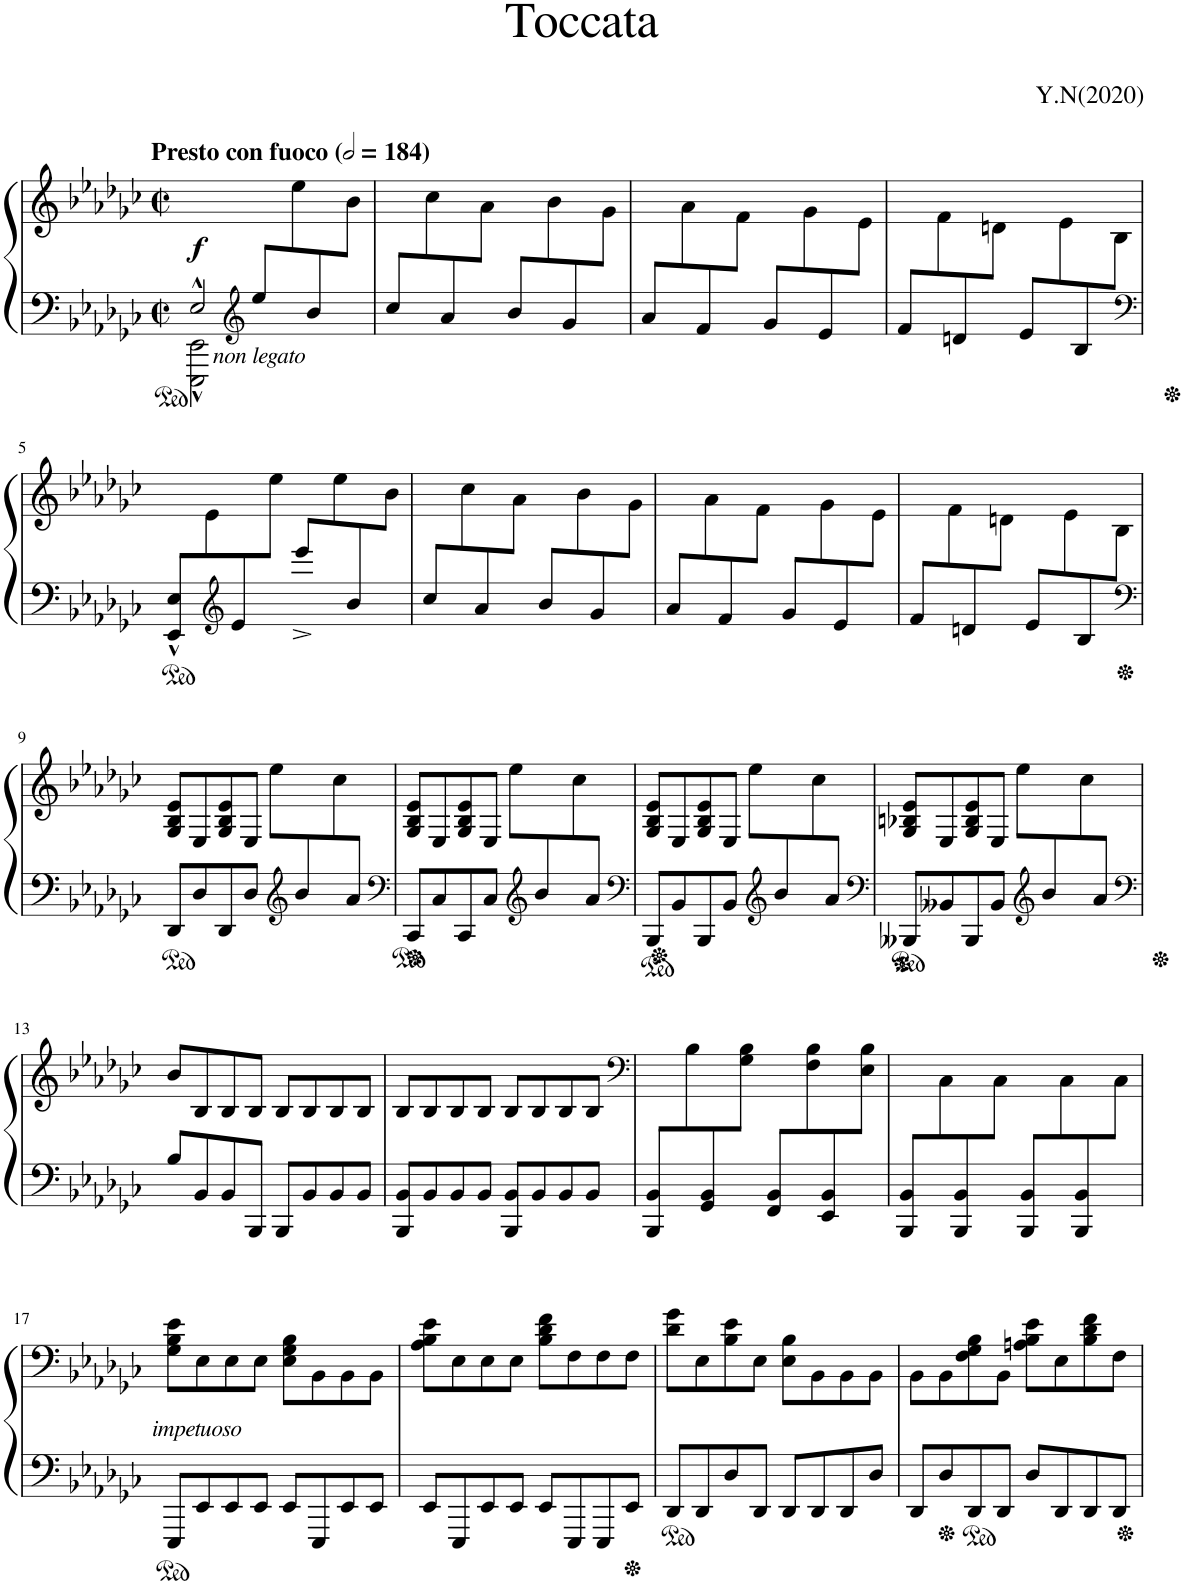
**kern	**kern	**dynam
*part1	*part1	*part1
*staff2	*staff1	*staff1/2
*I"ピアノ	*	*
*clefF4	*clefG2	*
*k[b-e-a-d-g-c-]	*k[b-e-a-d-g-c-]	*
*M2/2	*M2/2	*
*met(c|)	*met(c|)	*
*MM368	*MM368	*
=1	=1	=1
*^	*	*
!	!	!LO:TX:a:B:t=Presto con fuoco (	!
!	!	!LO:TX:a:B:t=)	!
!	!	!	!LO:DY:b
2E-^^/	2EEE-\^^ 2EE-\^^	8ryy	f
*clefG2	*	*	*
!LO:TX:b:i:t=non legato	!	!	!
8ee-/L	2ryy	.	.
8ryy	.	8ee-\	.
8b-/	.	8ryy	.
8ryy	.	8b-\J	.
=2	=2	=2	=2
8cc-/L	2ryy	8ryy	.
8ryy	.	8cc-\	.
8a-/	.	8ryy	.
8ryy	.	8a-\J	.
8b-/L	2ryy	8ryy	.
8ryy	.	8b-\	.
8g-/	.	8ryy	.
8ryy	.	8g-\J	.
=3	=3	=3	=3
8a-/L	2ryy	8ryy	.
8ryy	.	8a-\	.
8f/	.	8ryy	.
8ryy	.	8f\J	.
8g-/L	2ryy	8ryy	.
8ryy	.	8g-\	.
8e-/	.	8ryy	.
8ryy	.	8e-\J	.
=4	=4	=4	=4
8f/L	2ryy	8ryy	.
8ryy	.	8f\	.
8dn/	.	8ryy	.
8ryy	.	8dn\J	.
8e-/L	2ryy	8ryy	.
8ryy	.	8e-\	.
8B-/	.	8ryy	.
8ryy	.	8B-\J	.
*v	*v	*	*
!!LO:LB:g=z
=5	=5	=5
*clefF4	*	*
*ped	*	*
*	*^	*
8EE-/^^ 8E-/^^L	2ryy	8ryy	.
8ryy	.	8e-\	.
*clefG2	*	*	*
8e-/	.	8ryy	.
8ryy	.	8ee-\J	.
8eee-^/L	2ryy	8ryy	.
8ryy	.	8ee-\	.
8b-/	.	8ryy	.
8ryy	.	8b-\J	.
=6	=6	=6	=6
8cc-/L	1ryy	8ryy	.
8ryy	.	8cc-\	.
8a-/	.	8ryy	.
8ryy	.	8a-\J	.
8b-/L	.	8ryy	.
8ryy	.	8b-\	.
8g-/	.	8ryy	.
8ryy	.	8g-\J	.
=7	=7	=7	=7
8a-/L	1ryy	8ryy	.
8ryy	.	8a-\	.
8f/	.	8ryy	.
8ryy	.	8f\J	.
8g-/L	.	8ryy	.
8ryy	.	8g-\	.
8e-/	.	8ryy	.
8ryy	.	8e-\J	.
=8	=8	=8	=8
8f/L	1ryy	8ryy	.
8ryy	.	8f\	.
8dn/	.	8ryy	.
8ryy	.	8dn\J	.
8e-/L	.	8ryy	.
8ryy	.	8e-\	.
8B-/	.	8ryy	.
8ryy	.	8B-\J	.
*	*v	*v	*
!!LO:LB:g=z
=9	=9	=9
*clefF4	*	*
*^	*	*
*	*	*Xped	*
8ryy	8DD-/L	8G-/ 8B-/ 8e-/L	.
.	8D-/	8E-/	.
.	8DD-/	8G-/ 8B-/ 8e-/	.
.	8D-/J	8E-/J	.
.	8ryy	8ee-\L	.
*clefG2	*	*	*
8b-/	8ryy	8ryy	.
8ryy	4ryy	8cc-\	.
8a-/J	.	8ryy	.
=10	=10	=10	=10
*clefF4	*	*	*
8ryy	8CC-/L	8G-/ 8B-/ 8e-/L	.
.	8C-/	8E-/	.
.	8CC-/	8G-/ 8B-/ 8e-/	.
.	8C-/J	8E-/J	.
.	8ryy	8ee-\L	.
*clefG2	*	*	*
8b-/	8ryy	8ryy	.
8ryy	4ryy	8cc-\	.
8a-/J	.	8ryy	.
=11	=11	=11	=11
*clefF4	*	*	*
8ryy	8BBB-/L	8G-/ 8B-/ 8e-/L	.
.	8BB-/	8E-/	.
.	8BBB-/	8G-/ 8B-/ 8e-/	.
.	8BB-/J	8E-/J	.
.	8ryy	8ee-\L	.
*clefG2	*	*	*
8b-/	8ryy	8ryy	.
8ryy	4ryy	8cc-\	.
8a-/J	.	8ryy	.
=12	=12	=12	=12
*clefF4	*	*	*
8ryy	8BBB--X/L	8G-/ 8B-X/ 8e-/L	.
.	8BB--X/	8E-/	.
.	8BBB--/	8G-/ 8B-/ 8e-/	.
.	8BB--/J	8E-/J	.
.	8ryy	8ee-\L	.
*clefG2	*	*	*
8b-/	8ryy	8ryy	.
8ryy	4ryy	8cc-\	.
8a-/J	.	8ryy	.
*v	*v	*	*
!!LO:LB:g=z
=13	=13	=13
*clefF4	*	*
8B-/L	8b-/L	.
8BB-/	8B-/	.
8BB-/	8B-/	.
8BBB-/J	8B-/J	.
8BBB-/L	8B-/L	.
8BB-/	8B-/	.
8BB-/	8B-/	.
8BB-/J	8B-/J	.
=14	=14	=14
8BBB-/ 8BB-/L	8B-/L	.
8BB-/	8B-/	.
8BB-/	8B-/	.
8BB-/J	8B-/J	.
8BBB-/ 8BB-/L	8B-/L	.
8BB-/	8B-/	.
8BB-/	8B-/	.
8BB-/J	8B-/J	.
=15	=15	=15
*	*clefF4	*
*	*^	*
8BBB-/ 8BB-/L	1ryy	8ryy	.
8ryy	.	8B-\	.
8GG-/ 8BB-/	.	8ryy	.
8ryy	.	8G-\ 8B-\J	.
8FF/ 8BB-/L	.	8ryy	.
8ryy	.	8F\ 8B-\	.
8EE-/ 8BB-/	.	8ryy	.
8ryy	.	8E-\ 8B-\J	.
=16	=16	=16	=16
8BBB-/ 8BB-/L	1ryy	8ryy	.
8ryy	.	8C-\	.
8BBB-/ 8BB-/	.	8ryy	.
8ryy	.	8C-\J	.
8BBB-/ 8BB-/L	.	8ryy	.
8ryy	.	8C-\	.
8BBB-/ 8BB-/	.	8ryy	.
8ryy	.	8C-\J	.
!!LO:LB:g=z
=17	=17	=17	=17
!	!LO:TX:b:i:t=impetuoso	!	!
*	*v	*v	*
8EEE-/L	8G-\ 8B-\ 8e-\L	.
8EE-/	8E-\	.
8EE-/	8E-\	.
8EE-/J	8E-\J	.
8EE-/L	8E-\ 8G-\ 8B-\L	.
8EEE-/	8BB-\	.
8EE-/	8BB-\	.
8EE-/J	8BB-\J	.
=18	=18	=18
8EE-/L	8A-\ 8B-\ 8e-\L	.
8EEE-/	8E-\	.
8EE-/	8E-\	.
8EE-/J	8E-\J	.
8EE-/L	8B-\ 8d-\ 8f\L	.
8EEE-/	8F\	.
8EEE-/	8F\	.
8EE-/J	8F\J	.
=19	=19	=19
8DD-/L	8d-\ 8g-\L	.
8DD-/	8E-\	.
8D-/	8B-\ 8e-\	.
8DD-/J	8E-\J	.
8DD-/L	8E-\ 8B-\L	.
8DD-/	8BB-\	.
8DD-/	8BB-\	.
8D-/J	8BB-\J	.
=20	=20	=20
8DD-/L	8BB-\L	.
8D-/	8BB-\	.
8DD-/	8F\ 8G-\ 8B-\	.
8DD-/J	8BB-\J	.
8D-/L	8An\ 8B-\ 8e-\L	.
8DD-/	8E-\	.
8DD-/	8B-\ 8d-\ 8f\	.
8DD-/J	8F\J	.
=	=	=
*-	*-	*-
